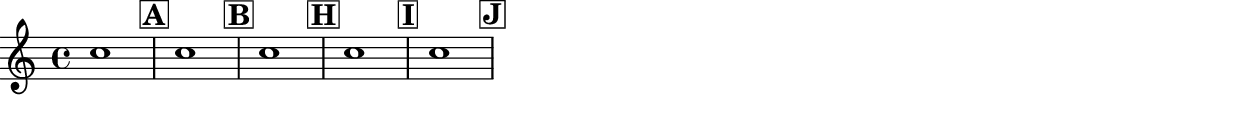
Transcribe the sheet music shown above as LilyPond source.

%% Generated by lilypond-book
%% Options: [exampleindent=10.16\mm,indent=0\mm,line-width=160\mm,paper-height=845.047\pt,paper-width=597.508\pt,papersize='(cons (* 597.508 pt) (* 845.047 pt)),quote]
\include "lilypond-book-preamble.ly"


% ****************************************************************
% Start cut-&-pastable-section
% ****************************************************************

#(ly:set-option 'eps-box-padding 3.000000)



\paper {
  #(set-paper-size '(cons (* 597.508 pt) (* 845.047 pt)))
  indent = 0\mm
  line-width = 160\mm
  % offset the left padding, also add 1mm as lilypond creates cropped
  % images with a little space on the right
  line-width = #(- line-width (* mm  3.000000) (* mm 1))
  line-width = 160\mm - 2.0 * 10.16\mm
  % offset the left padding, also add 1mm as lilypond creates cropped
  % images with a little space on the right
  line-width = #(- line-width (* mm  3.000000) (* mm 1))
}

\layout {
  
}




% ****************************************************************
% ly snippet:
% ****************************************************************
\sourcefileline 4175
\relative c'' {
  \set Score.rehearsalMarkFormatter = #format-mark-box-alphabet
  c1 \mark \default
  c1 \mark \default
  c1 \mark 8
  c1 \mark \default
  c1 \mark \default
}


% ****************************************************************
% end ly snippet
% ****************************************************************
